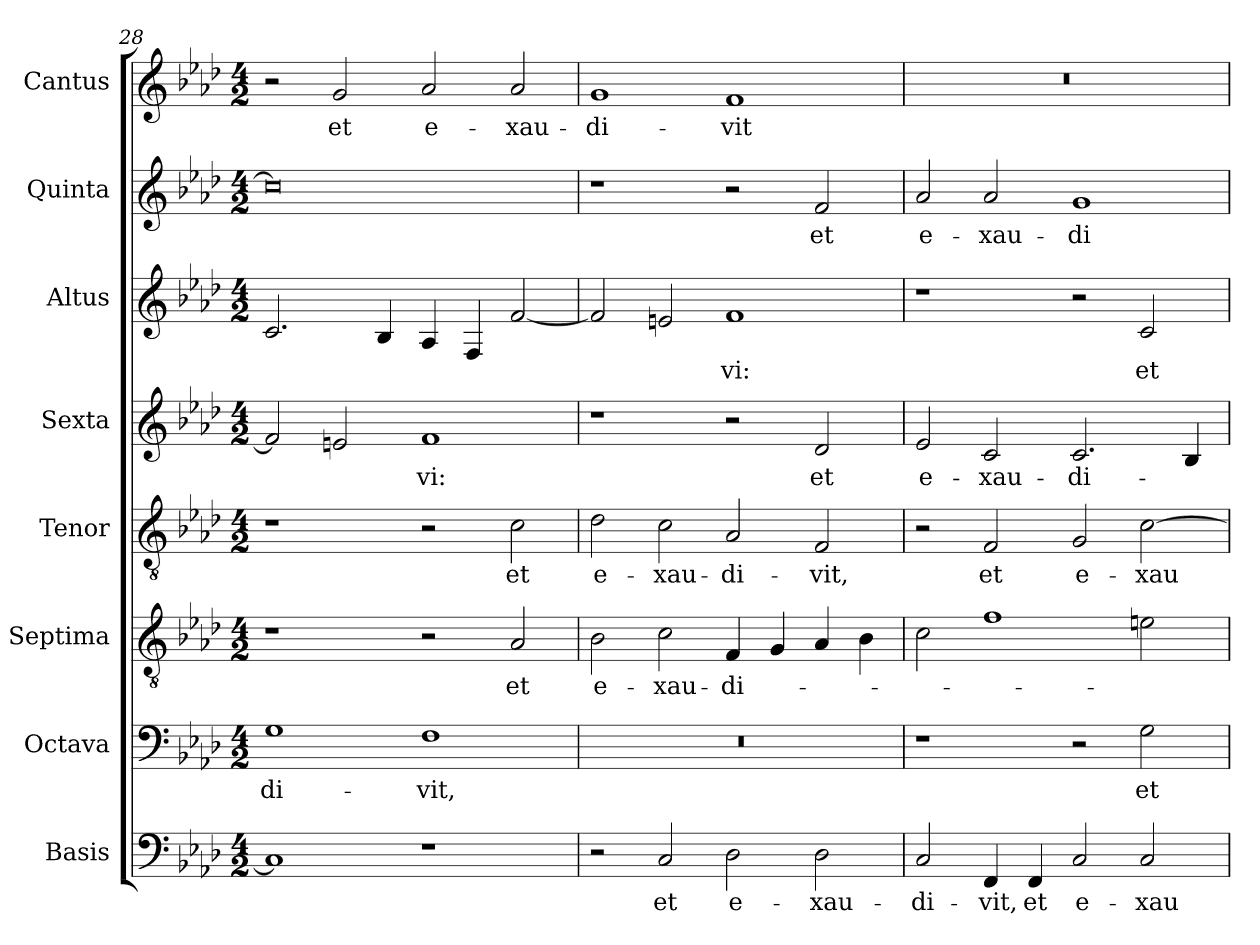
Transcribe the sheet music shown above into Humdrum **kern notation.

**kern	**text	**kern	**text	**kern	**text	**kern	**text	**kern	**text	**kern	**text	**kern	**text	**kern	**text
*part8	*part8	*part7	*part7	*part6	*part6	*part5	*part5	*part4	*part4	*part3	*part3	*part2	*part2	*part1	*part1
*staff8	*staff8	*staff7	*staff7	*staff6	*staff6	*staff5	*staff5	*staff4	*staff4	*staff3	*staff3	*staff2	*staff2	*staff1	*staff1
*I"Basis	*	*I"Octava	*	*I"Septima	*	*I"Tenor	*	*I"Sexta	*	*I"Altus	*	*I"Quinta	*	*I"Cantus	*
*I'B	*	*	*	*	*	*I'T	*	*	*	*I'A	*	*	*	*I'C	*
*clefF4	*	*clefF4	*	*clefGv2	*	*clefGv2	*	*clefG2	*	*clefG2	*	*clefG2	*	*clefG2	*
*k[b-e-a-d-]	*	*k[b-e-a-d-]	*	*k[b-e-a-d-]	*	*k[b-e-a-d-]	*	*k[b-e-a-d-]	*	*k[b-e-a-d-]	*	*k[b-e-a-d-]	*	*k[b-e-a-d-]	*
*A-:	*	*A-:	*	*A-:	*	*A-:	*	*A-:	*	*A-:	*	*A-:	*	*A-:	*
*M4/2	*	*M4/2	*	*M4/2	*	*M4/2	*	*M4/2	*	*M4/2	*	*M4/2	*	*M4/2	*
=28	=28	=28	=28	=28	=28	=28	=28	=28	=28	=28	=28	=28	=28	=28	=28
!	!	!	!LO:LY:b	!	!	!	!	!	!	!	!	!	!	!	!
1C]	.	1G	-di-	1r	.	1r	.	2f/]	.	2.c/	.	0cc]	.	2r	.
!	!	!	!	!	!	!	!	!	!	!	!	!	!	!	!LO:LY:b
.	.	.	.	.	.	.	.	2en/	.	.	.	.	.	2g/	et
.	.	.	.	.	.	.	.	.	.	4B-/	.	.	.	.	.
!	!	!	!LO:LY:b	!	!	!	!	!	!LO:LY:b	!	!	!	!	!	!LO:LY:b
1r	.	1F	-vit,	2r	.	2r	.	1f	-vi:	4A-/	.	.	.	2a-/	e-
.	.	.	.	.	.	.	.	.	.	4F/	.	.	.	.	.
!	!	!	!	!	!LO:LY:b	!	!LO:LY:b	!	!	!	!	!	!	!	!LO:LY:b
.	.	.	.	2A-/	et	2c\	et	.	.	[2f/	.	.	.	2a-/	-xau-
=29	=29	=29	=29	=29	=29	=29	=29	=29	=29	=29	=29	=29	=29	=29	=29
!	!	!	!	!	!LO:LY:b	!	!LO:LY:b	!	!	!	!	!	!	!	!LO:LY:b
2r	.	0r	.	2B-\	e-	2d-\	e-	1r	.	2f/]	.	1r	.	1g	-di-
!	!LO:LY:b	!	!	!	!LO:LY:b	!	!LO:LY:b	!	!	!	!	!	!	!	!
2C/	et	.	.	2c\	-xau-	2c\	-xau-	.	.	2en/	.	.	.	.	.
!	!LO:LY:b	!	!	!	!LO:LY:b	!	!LO:LY:b	!	!	!	!LO:LY:b	!	!	!	!LO:LY:b
2D-\	e-	.	.	4F/	-di-	2A-/	-di-	2r	.	1f	-vi:	2r	.	1f	-vit
.	.	.	.	4G/	.	.	.	.	.	.	.	.	.	.	.
!	!LO:LY:b	!	!	!	!	!	!LO:LY:b	!	!LO:LY:b	!	!	!	!LO:LY:b	!	!
2D-\	-xau-	.	.	4A-/	.	2F/	-vit,	2d-/	et	.	.	2f/	et	.	.
.	.	.	.	4B-\	.	.	.	.	.	.	.	.	.	.	.
!!LO:PB:g=z
=30	=30	=30	=30	=30	=30	=30	=30	=30	=30	=30	=30	=30	=30	=30	=30
!	!LO:LY:b	!	!	!	!	!	!	!	!LO:LY:b	!	!	!	!LO:LY:b	!	!
2C/	-di-	1r	.	2c\	.	2r	.	2e-/	e-	1r	.	2a-/	e-	0r	.
!	!LO:LY:b	!	!	!	!	!	!LO:LY:b	!	!LO:LY:b	!	!	!	!LO:LY:b	!	!
4FF/	-vit,	.	.	1f	.	2F/	et	2c/	-xau-	.	.	2a-/	-xau-	.	.
!	!LO:LY:b	!	!	!	!	!	!	!	!	!	!	!	!	!	!
4FF/	et	.	.	.	.	.	.	.	.	.	.	.	.	.	.
!	!LO:LY:b	!	!	!	!	!	!LO:LY:b	!	!LO:LY:b	!	!	!	!LO:LY:b	!	!
2C/	e-	2r	.	.	.	2G/	e-	2.c/	-di-	2r	.	1g	-di-	.	.
!	!LO:LY:b	!	!LO:LY:b	!	!	!	!LO:LY:b	!	!	!	!LO:LY:b	!	!	!	!
2C/	-xau-	2G\	et	2en\	.	[2c\	-xau-	.	.	2c/	et	.	.	.	.
.	.	.	.	.	.	.	.	4B-/	.	.	.	.	.	.	.
=	=	=	=	=	=	=	=	=	=	=	=	=	=	=	=
*-	*-	*-	*-	*-	*-	*-	*-	*-	*-	*-	*-	*-	*-	*-	*-
